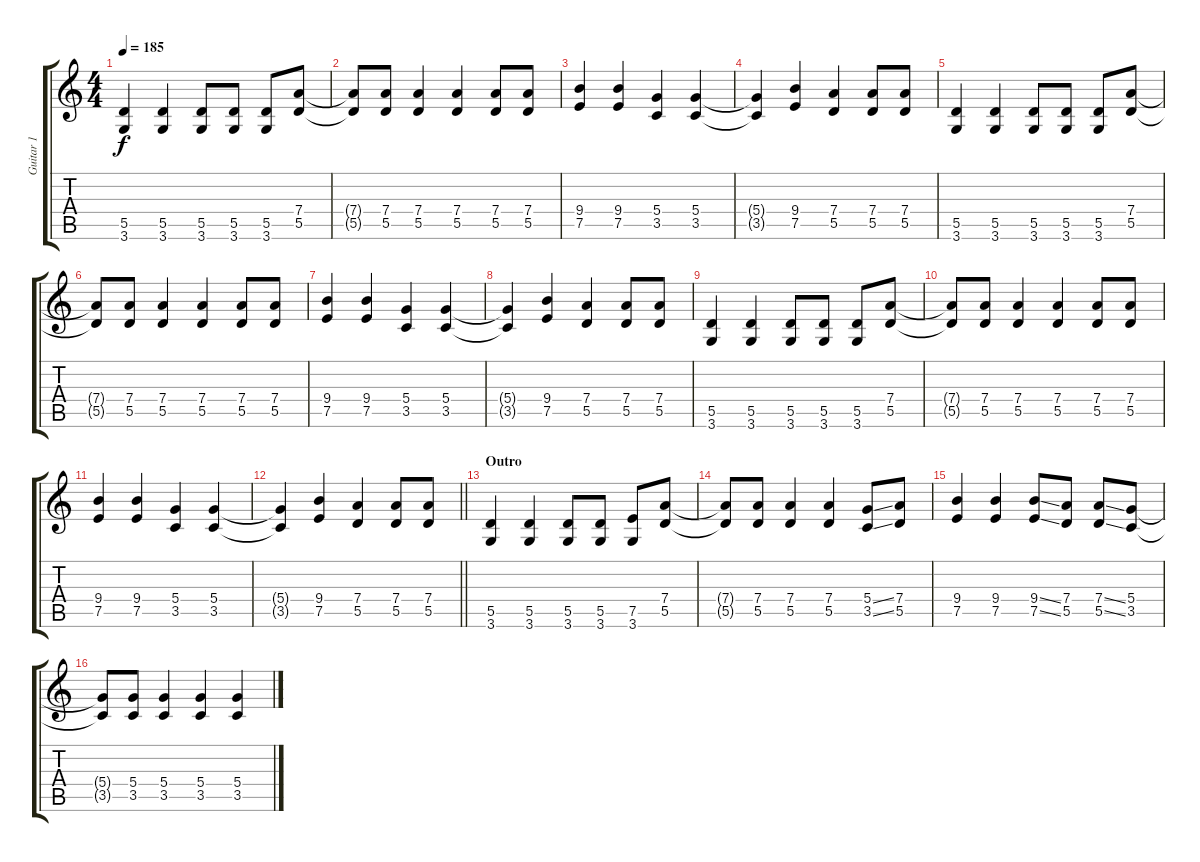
\track ("Guitar 1" "Guitar 1") {instrument overdrivenguitar}
\staff {score tabs}
\tuning (E4 B3 G3 D3 A2 E2) {hide}
\ts (4 4)
\tempo 185
\clef g2
\ks c
(5.5 3.6).4{dy f} (5.5 3.6).4 (5.5 3.6).8 (5.5 3.6).8 (5.5 3.6).8 (7.4 5.5).8 |
(7.4{t} 5.5{t}).8 (7.4 5.5).8 (7.4 5.5).4 (7.4 5.5).4 (7.4 5.5).8 (7.4 5.5).8 |
(9.4 7.5).4 (9.4 7.5).4 (5.4 3.5).4 (5.4 3.5).4 |
(5.4{t} 3.5{t}).4 (9.4 7.5).4 (7.4 5.5).4 (7.4 5.5).8 (7.4 5.5).8 |
(5.5 3.6).4 (5.5 3.6).4 (5.5 3.6).8 (5.5 3.6).8 (5.5 3.6).8 (7.4 5.5).8 |
(7.4{t} 5.5{t}).8 (7.4 5.5).8 (7.4 5.5).4 (7.4 5.5).4 (7.4 5.5).8 (7.4 5.5).8 |
(9.4 7.5).4 (9.4 7.5).4 (5.4 3.5).4 (5.4 3.5).4 |
(5.4{t} 3.5{t}).4 (9.4 7.5).4 (7.4 5.5).4 (7.4 5.5).8 (7.4 5.5).8 |
(5.5 3.6).4 (5.5 3.6).4 (5.5 3.6).8 (5.5 3.6).8 (5.5 3.6).8 (7.4 5.5).8 |
(7.4{t} 5.5{t}).8 (7.4 5.5).8 (7.4 5.5).4 (7.4 5.5).4 (7.4 5.5).8 (7.4 5.5).8 |
(9.4 7.5).4 (9.4 7.5).4 (5.4 3.5).4 (5.4 3.5).4 |
\barLineRight lightlight
(5.4{t} 3.5{t}).4 (9.4 7.5).4 (7.4 5.5).4 (7.4 5.5).8 (7.4 5.5).8 |
\section ("" "Outro")
(5.5 3.6).4 (5.5 3.6).4 (5.5 3.6).8 (5.5 3.6).8 (7.5 3.6).8 (7.4 5.5).8 |
(7.4{t} 5.5{t}).8 (7.4 5.5).8 (7.4 5.5).4 (7.4 5.5).4 (5.4{ss} 3.5{ss}).8 (7.4 5.5).8 |
(9.4 7.5).4 (9.4 7.5).4 (9.4{ss} 7.5{ss}).8 (7.4 5.5).8 (7.4{ss} 5.5{ss}).8 (5.4 3.5).8 |
(5.4{t} 3.5{t}).8 (5.4 3.5).8 (5.4 3.5).4 (5.4 3.5).4 (5.4 3.5).4
